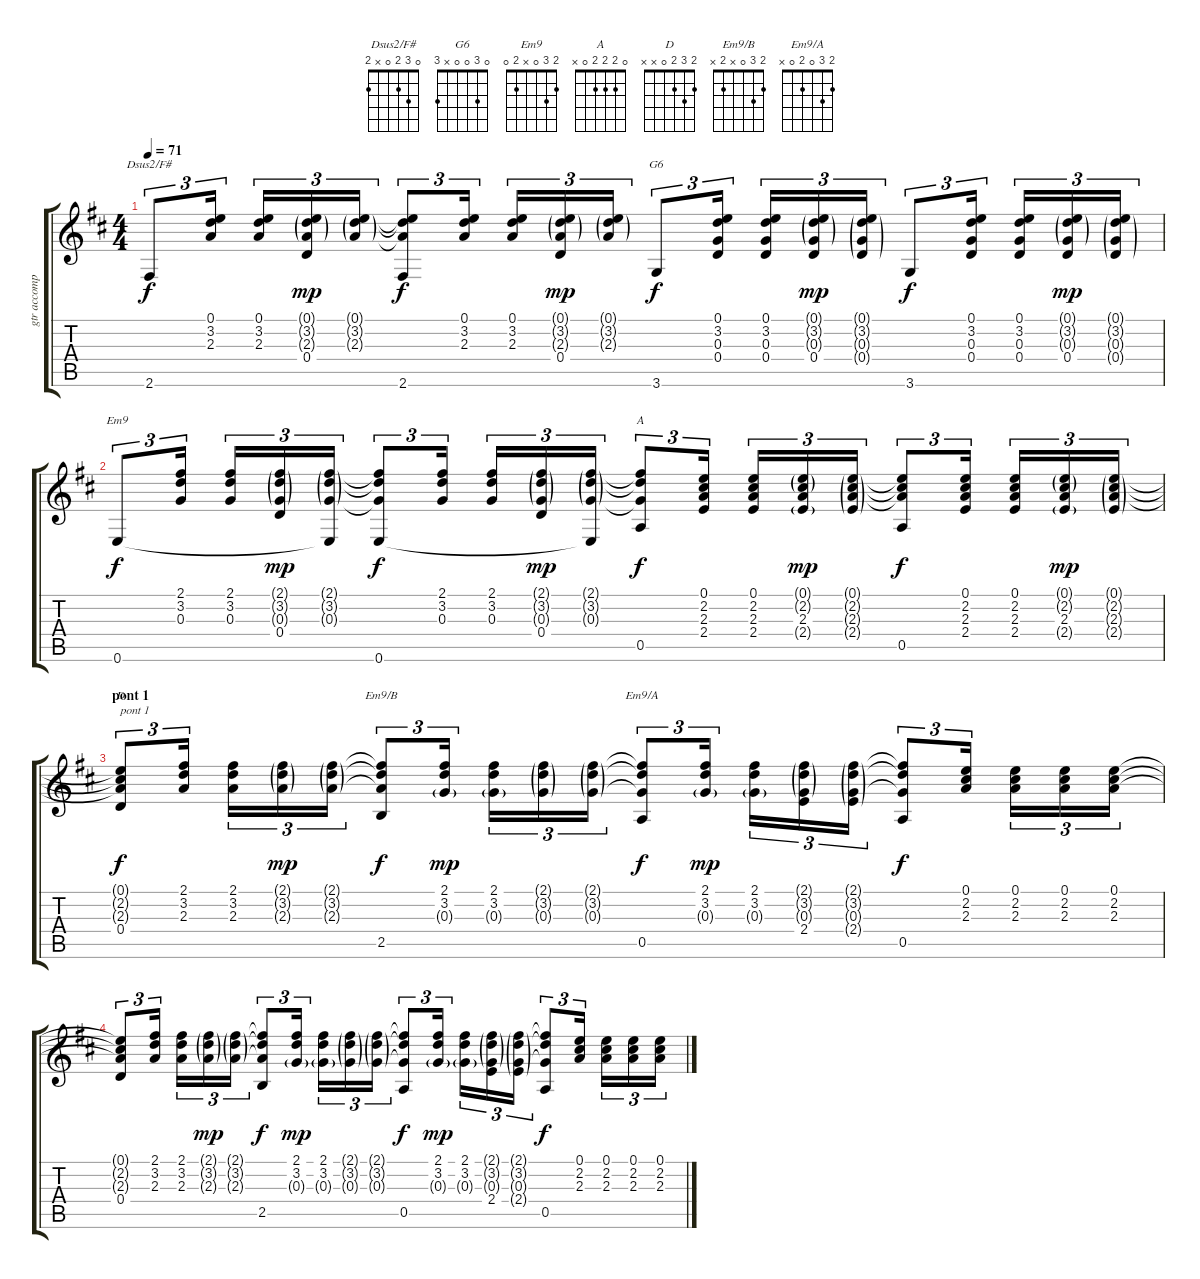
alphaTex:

\track ("gtr accompagnement" "gtr accomp") {instrument acousticguitarnylon}
\staff {score tabs}
\tuning (E4 B3 G3 D3 A2 E2) {hide}
\chord ("Dsus2/F#" 0 3 2 0 x 2)
\chord ("G6" 0 3 0 0 x 3)
\chord ("Em9" 2 3 0 x 2 0)
\chord ("A" 0 2 2 2 0 x)
\chord ("D" 2 3 2 0 x x)
\chord ("Em9/B" 2 3 0 x 2 x)
\chord ("Em9/A" 2 3 0 2 0 x)
\ts (4 4)
\tempo 71
\clef g2
\ks d
2.6.8{tu (3 2) ch "Dsus2/F#" dy f} (0.1 3.2 2.3).16{tu (3 2)} (0.1 3.2 2.3).16{tu (3 2)} (0.1{g} 3.2{g} 2.3{g} 0.4).16{tu (3 2) dy mp} (0.1{g} 3.2{g} 2.3{g}).16{tu (3 2)} (0.1{t} 3.2{t} 2.3{t} 2.6).8{tu (3 2) dy f} (0.1 3.2 2.3).16{tu (3 2)} (0.1 3.2 2.3).16{tu (3 2)} (0.1{g} 3.2{g} 2.3{g} 0.4).16{tu (3 2) dy mp} (0.1{g} 3.2{g} 2.3{g}).16{tu (3 2)} 3.6.8{tu (3 2) ch "G6" dy f} (0.1 3.2 0.3 0.4).16{tu (3 2)} (0.1 3.2 0.3 0.4).16{tu (3 2)} (0.1{g} 3.2{g} 0.3{g} 0.4).16{tu (3 2) dy mp} (0.1{g} 3.2{g} 0.3{g} 0.4{g}).16{tu (3 2)} 3.6.8{tu (3 2) dy f} (0.1 3.2 0.3 0.4).16{tu (3 2)} (0.1 3.2 0.3 0.4).16{tu (3 2)} (0.1{g} 3.2{g} 0.3{g} 0.4).16{tu (3 2) dy mp} (0.1{g} 3.2{g} 0.3{g} 0.4{g}).16{tu (3 2)} |
0.6.8{tu (3 2) ch "Em9" dy f} (2.1 3.2 0.3).16{tu (3 2)} (2.1 3.2 0.3).16{tu (3 2)} (2.1{g} 3.2{g} 0.3{g} 0.4).16{tu (3 2) dy mp} (2.1{g} 3.2{g} 0.3{g} 0.6{t}).16{tu (3 2)} (2.1{t} 3.2{t} 0.3{t} 0.6).8{tu (3 2) dy f} (2.1 3.2 0.3).16{tu (3 2)} (2.1 3.2 0.3).16{tu (3 2)} (2.1{g} 3.2{g} 0.3{g} 0.4).16{tu (3 2) dy mp} (2.1{g} 3.2{g} 0.3{g} 0.6{t}).16{tu (3 2)} (2.1{t} 3.2{t} 0.3{t} 0.5).8{tu (3 2) ch "A" dy f} (0.1 2.2 2.3 2.4).16{tu (3 2)} (0.1 2.2 2.3 2.4).16{tu (3 2)} (0.1{g} 2.2{g} 2.3 2.4{g}).16{tu (3 2) dy mp} (0.1{g} 2.2{g} 2.3{g} 2.4{g}).16{tu (3 2)} (0.1{t} 2.2{t} 2.3{t} 0.5).8{tu (3 2) dy f} (0.1 2.2 2.3 2.4).16{tu (3 2)} (0.1 2.2 2.3 2.4).16{tu (3 2)} (0.1{g} 2.2{g} 2.3 2.4{g}).16{tu (3 2) dy mp} (0.1{g} 2.2{g} 2.3{g} 2.4{g}).16{tu (3 2)} |
\section ("" "pont 1")
(0.1{t} 2.2{t} 2.3{t} 0.4).8{tu (3 2) ch "D" txt "pont 1" dy f} (2.1 3.2 2.3).16{tu (3 2)} (2.1 3.2 2.3).16{tu (3 2)} (2.1{g} 3.2{g} 2.3{g}).16{tu (3 2) dy mp} (2.1{g} 3.2{g} 2.3{g}).16{tu (3 2)} (2.1{t} 3.2{t} 2.3{t} 2.5).8{tu (3 2) ch "Em9/B" dy f} (2.1 3.2 0.3{g}).16{tu (3 2) dy mp} (2.1 3.2 0.3{g}).16{tu (3 2)} (2.1{g} 3.2{g} 0.3{g}).16{tu (3 2)} (2.1{g} 3.2{g} 0.3{g}).16{tu (3 2)} (2.1{t} 3.2{t} 0.3{t} 0.5).8{tu (3 2) ch "Em9/A" dy f} (2.1 3.2 0.3{g}).16{tu (3 2) dy mp} (2.1 3.2 0.3{g}).16{tu (3 2)} (2.1{g} 3.2{g} 0.3{g} 2.4).16{tu (3 2)} (2.1{g} 3.2{g} 0.3{g} 2.4{g}).16{tu (3 2)} (2.1{t} 3.2{t} 0.3{t} 0.5).8{tu (3 2) dy f} (0.1 2.2 2.3).16{tu (3 2)} (0.1 2.2 2.3).16{tu (3 2)} (0.1 2.2 2.3).16{tu (3 2)} (0.1 2.2 2.3).16{tu (3 2)} |
(0.1{t} 2.2{t} 2.3{t} 0.4).8{tu (3 2)} (2.1 3.2 2.3).16{tu (3 2)} (2.1 3.2 2.3).16{tu (3 2)} (2.1{g} 3.2{g} 2.3{g}).16{tu (3 2) dy mp} (2.1{g} 3.2{g} 2.3{g}).16{tu (3 2)} (2.1{t} 3.2{t} 2.3{t} 2.5).8{tu (3 2) dy f} (2.1 3.2 0.3{g}).16{tu (3 2) dy mp} (2.1 3.2 0.3{g}).16{tu (3 2)} (2.1{g} 3.2{g} 0.3{g}).16{tu (3 2)} (2.1{g} 3.2{g} 0.3{g}).16{tu (3 2)} (2.1{t} 3.2{t} 0.3{t} 0.5).8{tu (3 2) dy f} (2.1 3.2 0.3{g}).16{tu (3 2) dy mp} (2.1 3.2 0.3{g}).16{tu (3 2)} (2.1{g} 3.2{g} 0.3{g} 2.4).16{tu (3 2)} (2.1{g} 3.2{g} 0.3{g} 2.4{g}).16{tu (3 2)} (2.1{t} 3.2{t} 0.3{t} 0.5).8{tu (3 2) dy f} (0.1 2.2 2.3).16{tu (3 2)} (0.1 2.2 2.3).16{tu (3 2)} (0.1 2.2 2.3).16{tu (3 2)} (0.1 2.2 2.3).16{tu (3 2)}
